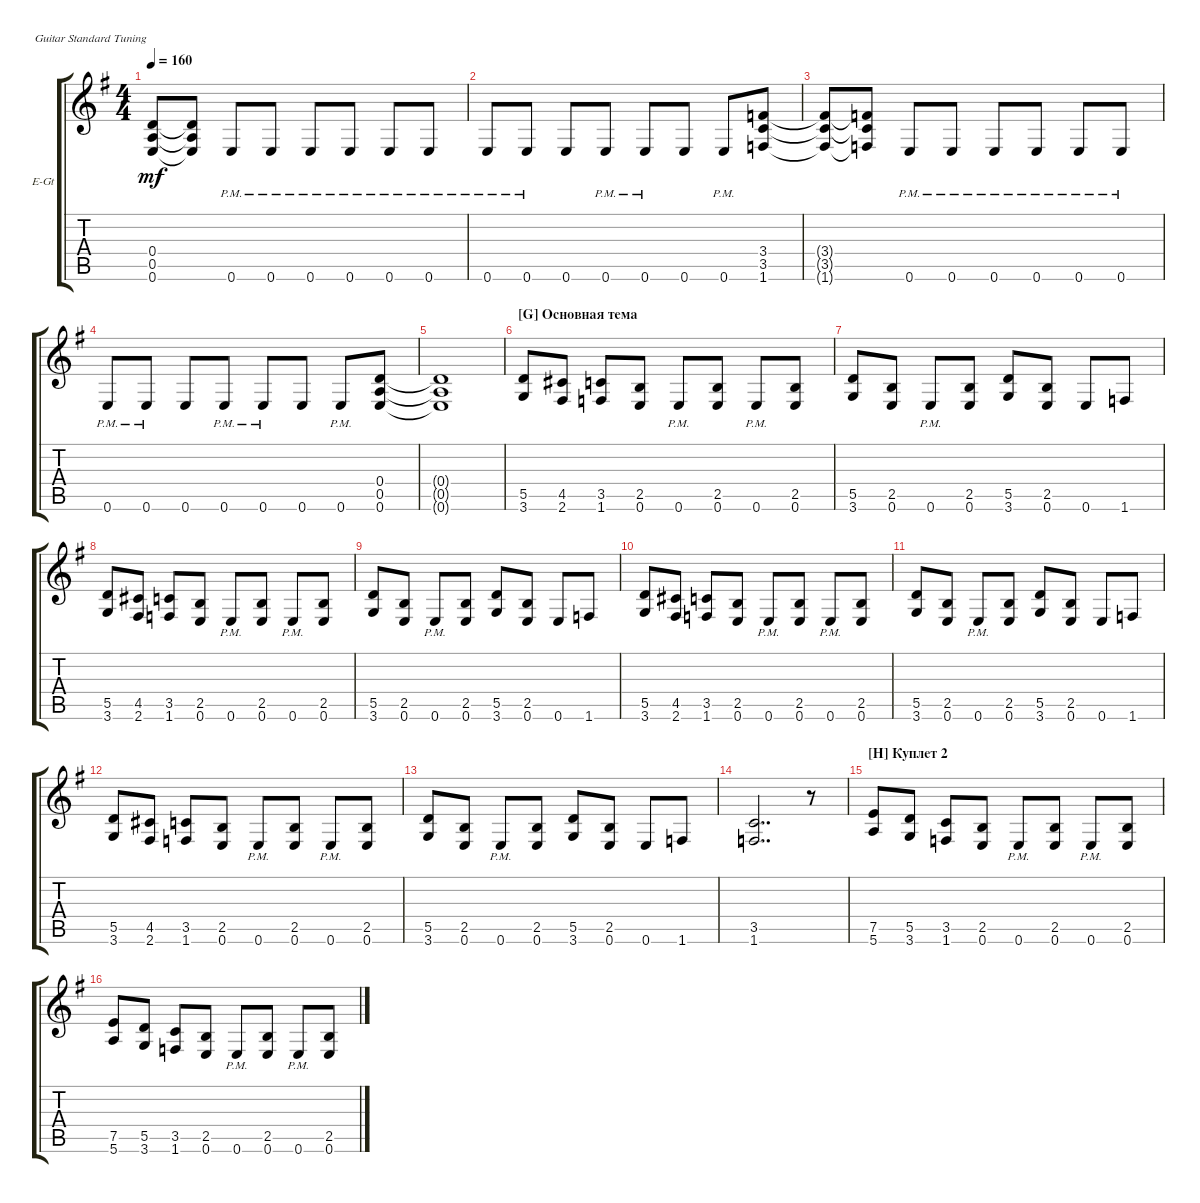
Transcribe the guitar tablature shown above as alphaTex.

\defaultSystemsLayout 4
\bracketExtendMode groupsimilarinstruments
\firstSystemTrackNameOrientation horizontal
\otherSystemsTrackNameOrientation horizontal
\track ("Electric Guitar" "E-Gt") {instrument distortionguitar}
\staff {score tabs}
\tuning (E4 B3 G3 D3 A2 E2)
\ts (4 4)
\tempo 160
\clef g2
\ks eminor
(0.6{t} 0.5{t} 0.4{t}).8{dy mf} (0.6{t} 0.5{t} 0.4{t}).8 0.6{pm}.8 0.6{pm}.8 0.6{pm}.8 0.6{pm}.8 0.6{pm}.8 0.6{pm}.8 |
0.6{pm}.8 0.6{pm}.8 0.6.8 0.6{pm}.8 0.6{pm}.8 0.6.8 0.6{pm}.8 (1.6 3.5 3.4).8 |
(1.6{t} 3.5{t} 3.4{t}).8 (1.6{t} 3.5{t} 3.4{t}).8 0.6{pm}.8 0.6{pm}.8 0.6{pm}.8 0.6{pm}.8 0.6{pm}.8 0.6{pm}.8 |
0.6{pm}.8 0.6{pm}.8 0.6.8 0.6{pm}.8 0.6{pm}.8 0.6.8 0.6{pm}.8 (0.6 0.5 0.4).8 |
(0.6{t} 0.5{t} 0.4{t}).1 |
\section ("G" "Основная тема")
(3.6 5.5).8 (2.6 4.5).8 (1.6 3.5).8 (0.6 2.5).8 0.6{pm}.8 (0.6 2.5).8 0.6{pm}.8 (2.5 0.6).8 |
(5.5 3.6).8 (0.6 2.5).8 0.6{pm}.8 (0.6 2.5).8 (5.5 3.6).8 (0.6 2.5).8 0.6.8 1.6.8 |
(3.6 5.5).8 (2.6 4.5).8 (1.6 3.5).8 (0.6 2.5).8 0.6{pm}.8 (0.6 2.5).8 0.6{pm}.8 (2.5 0.6).8 |
(5.5 3.6).8 (0.6 2.5).8 0.6{pm}.8 (0.6 2.5).8 (5.5 3.6).8 (0.6 2.5).8 0.6.8 1.6.8 |
(3.6 5.5).8 (2.6 4.5).8 (1.6 3.5).8 (0.6 2.5).8 0.6{pm}.8 (0.6 2.5).8 0.6{pm}.8 (2.5 0.6).8 |
(5.5 3.6).8 (0.6 2.5).8 0.6{pm}.8 (0.6 2.5).8 (5.5 3.6).8 (0.6 2.5).8 0.6.8 1.6.8 |
(3.6 5.5).8 (2.6 4.5).8 (1.6 3.5).8 (0.6 2.5).8 0.6{pm}.8 (0.6 2.5).8 0.6{pm}.8 (2.5 0.6).8 |
(5.5 3.6).8 (0.6 2.5).8 0.6{pm}.8 (0.6 2.5).8 (5.5 3.6).8 (0.6 2.5).8 0.6.8 1.6.8 |
(1.6 3.5).2{dd} r.8 |
\section ("H" "Куплет 2")
(5.6 7.5).8 (3.6 5.5).8 (1.6 3.5).8 (0.6 2.5).8 0.6{pm}.8 (0.6 2.5).8 0.6{pm}.8 (0.6 2.5).8 |
(5.6 7.5).8 (3.6 5.5).8 (1.6 3.5).8 (0.6 2.5).8 0.6{pm}.8 (0.6 2.5).8 0.6{pm}.8 (0.6 2.5).8
